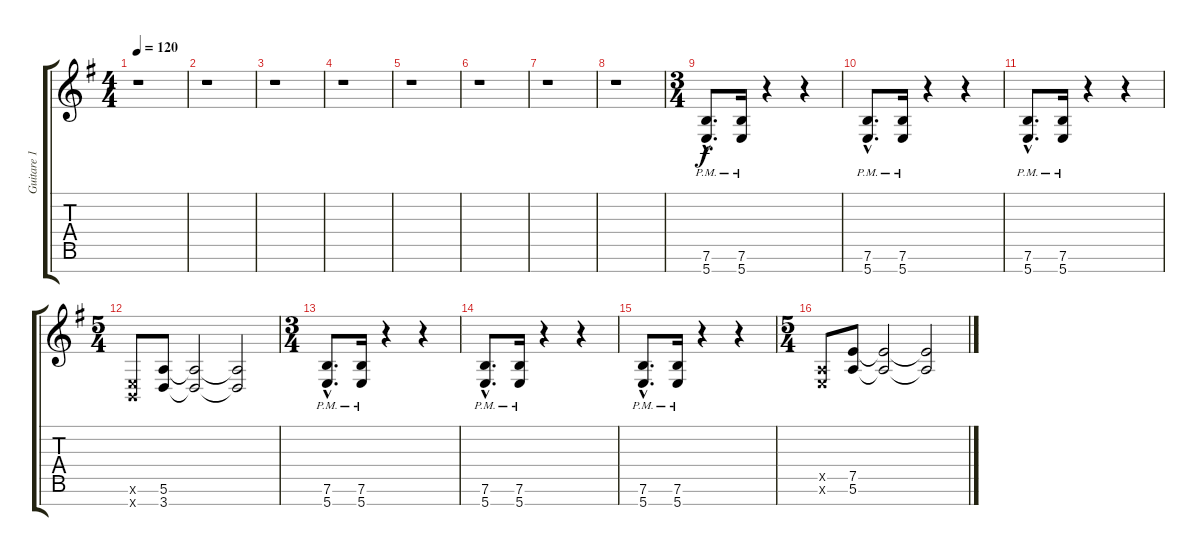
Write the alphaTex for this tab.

\track ("Guitare 1" "Guitare 1") {instrument distortionguitar}
\staff {score tabs}
\tuning (E4 B3 G3 D3 A2 E2 B1) {hide}
\ts (4 4)
\tempo 120
\clef g2
\ks g
r.1{dy f instrument distortionguitar} |
r.1 |
r.1 |
r.1 |
r.1 |
r.1 |
r.1 |
r.1 |
\ts (3 4)
(7.6{hac pm} 5.7{hac pm}).8{d} (7.6{pm} 5.7{pm}).16 r.4 r.4 |
(7.6{hac pm} 5.7{hac pm}).8{d} (7.6{pm} 5.7{pm}).16 r.4 r.4 |
(7.6{hac pm} 5.7{hac pm}).8{d} (7.6{pm} 5.7{pm}).16 r.4 r.4 |
\ts (5 4)
(0.6{x} 0.7{x}).8 (5.6 3.7).8 (5.6{t} 3.7{t}).2 (5.6{t} 3.7{t}).2 |
\ts (3 4)
(7.6{hac pm} 5.7{hac pm}).8{d} (7.6{pm} 5.7{pm}).16 r.4 r.4 |
(7.6{hac pm} 5.7{hac pm}).8{d} (7.6{pm} 5.7{pm}).16 r.4 r.4 |
(7.6{hac pm} 5.7{hac pm}).8{d} (7.6{pm} 5.7{pm}).16 r.4 r.4 |
\ts (5 4)
(0.5{x} 0.6{x}).8 (7.5 5.6).8 (7.5{t} 5.6{t}).2 (7.5{t} 5.6{t}).2
